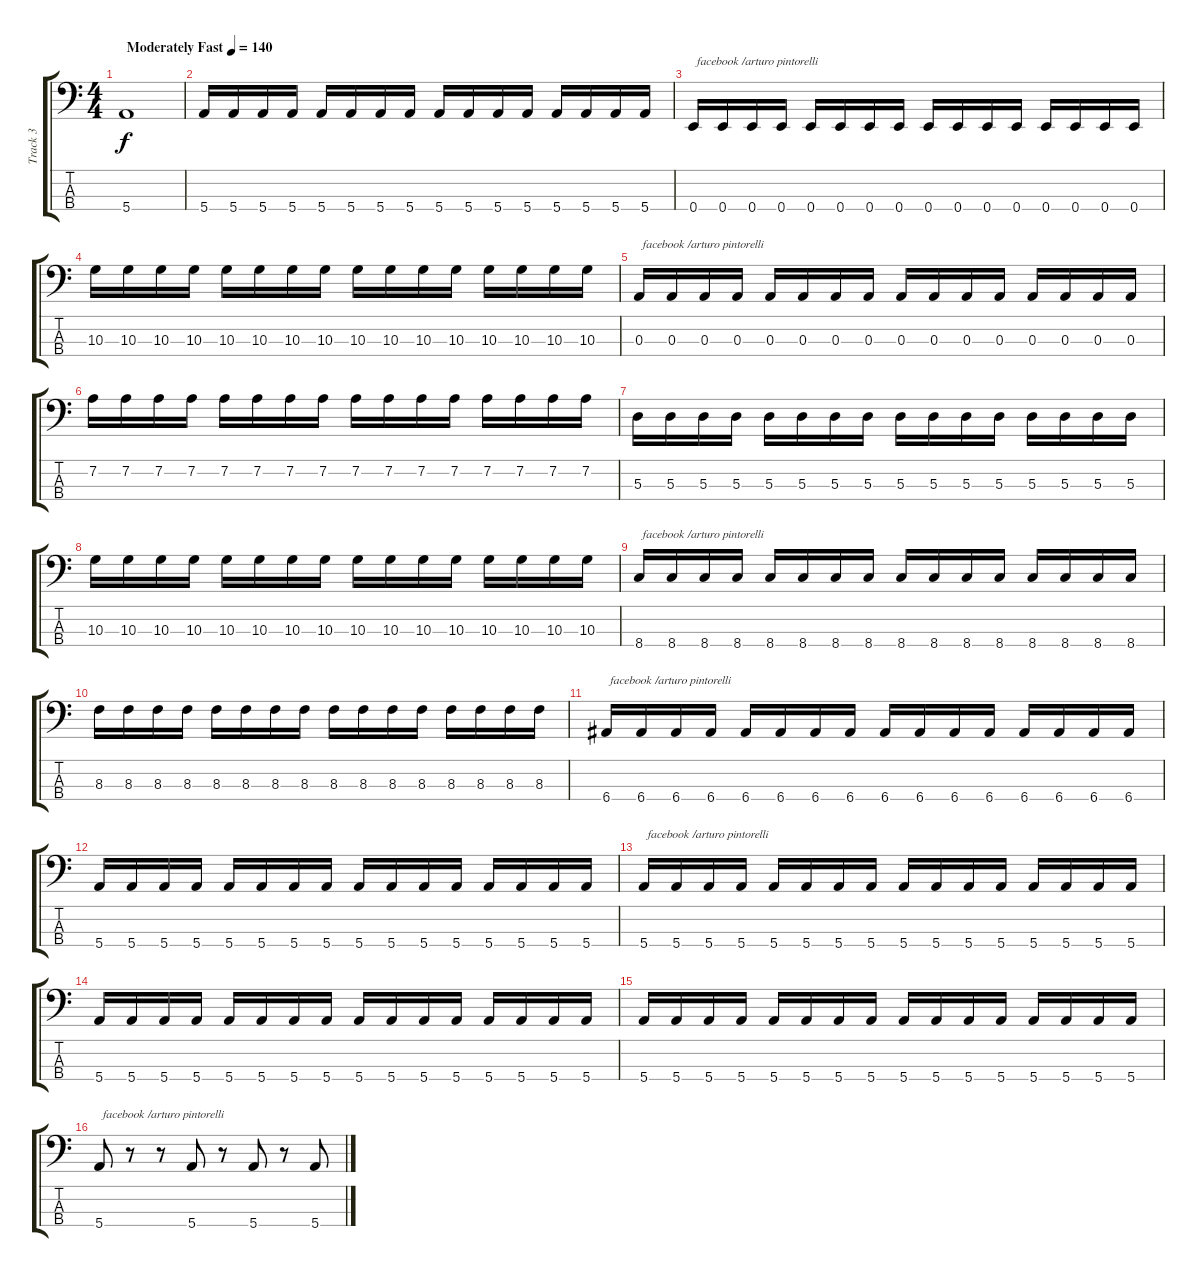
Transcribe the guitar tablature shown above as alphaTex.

\track ("Track 3" "Track 3") {instrument electricbasspick}
\staff {score tabs}
\tuning (G2 D2 A1 E1) {hide}
\ts (4 4)
\tempo (140 "Moderately Fast")
\clef f4
\ks c
5.4.1{dy f instrument pad4choir} |
5.4.16{instrument electricbasspick} 5.4.16 5.4.16 5.4.16 5.4.16 5.4.16 5.4.16 5.4.16 5.4.16 5.4.16 5.4.16 5.4.16 5.4.16 5.4.16 5.4.16 5.4.16 |
0.4.16{txt " facebook /arturo pintorelli"} 0.4.16 0.4.16 0.4.16 0.4.16 0.4.16 0.4.16 0.4.16 0.4.16 0.4.16 0.4.16 0.4.16 0.4.16 0.4.16 0.4.16 0.4.16 |
10.3.16 10.3.16 10.3.16 10.3.16 10.3.16 10.3.16 10.3.16 10.3.16 10.3.16 10.3.16 10.3.16 10.3.16 10.3.16 10.3.16 10.3.16 10.3.16 |
0.3.16{txt " facebook /arturo pintorelli"} 0.3.16 0.3.16 0.3.16 0.3.16 0.3.16 0.3.16 0.3.16 0.3.16 0.3.16 0.3.16 0.3.16 0.3.16 0.3.16 0.3.16 0.3.16 |
7.2.16 7.2.16 7.2.16 7.2.16 7.2.16 7.2.16 7.2.16 7.2.16 7.2.16 7.2.16 7.2.16 7.2.16 7.2.16 7.2.16 7.2.16 7.2.16 |
5.3.16 5.3.16 5.3.16 5.3.16 5.3.16 5.3.16 5.3.16 5.3.16 5.3.16 5.3.16 5.3.16 5.3.16 5.3.16 5.3.16 5.3.16 5.3.16 |
10.3.16 10.3.16 10.3.16 10.3.16 10.3.16 10.3.16 10.3.16 10.3.16 10.3.16 10.3.16 10.3.16 10.3.16 10.3.16 10.3.16 10.3.16 10.3.16 |
8.4.16{txt " facebook /arturo pintorelli"} 8.4.16 8.4.16 8.4.16 8.4.16 8.4.16 8.4.16 8.4.16 8.4.16 8.4.16 8.4.16 8.4.16 8.4.16 8.4.16 8.4.16 8.4.16 |
8.3.16 8.3.16 8.3.16 8.3.16 8.3.16 8.3.16 8.3.16 8.3.16 8.3.16 8.3.16 8.3.16 8.3.16 8.3.16 8.3.16 8.3.16 8.3.16 |
6.4.16{txt " facebook /arturo pintorelli"} 6.4.16 6.4.16 6.4.16 6.4.16 6.4.16 6.4.16 6.4.16 6.4.16 6.4.16 6.4.16 6.4.16 6.4.16 6.4.16 6.4.16 6.4.16 |
5.4.16 5.4.16 5.4.16 5.4.16 5.4.16 5.4.16 5.4.16 5.4.16 5.4.16 5.4.16 5.4.16 5.4.16 5.4.16 5.4.16 5.4.16 5.4.16 |
5.4.16{txt " facebook /arturo pintorelli"} 5.4.16 5.4.16 5.4.16 5.4.16 5.4.16 5.4.16 5.4.16 5.4.16 5.4.16 5.4.16 5.4.16 5.4.16 5.4.16 5.4.16 5.4.16 |
5.4.16 5.4.16 5.4.16 5.4.16 5.4.16 5.4.16 5.4.16 5.4.16 5.4.16 5.4.16 5.4.16 5.4.16 5.4.16 5.4.16 5.4.16 5.4.16 |
5.4.16 5.4.16 5.4.16 5.4.16 5.4.16 5.4.16 5.4.16 5.4.16 5.4.16 5.4.16 5.4.16 5.4.16 5.4.16 5.4.16 5.4.16 5.4.16 |
5.4.8{txt " facebook /arturo pintorelli"} r.8 r.8 5.4.8 r.8 5.4.8 r.8 5.4.8
